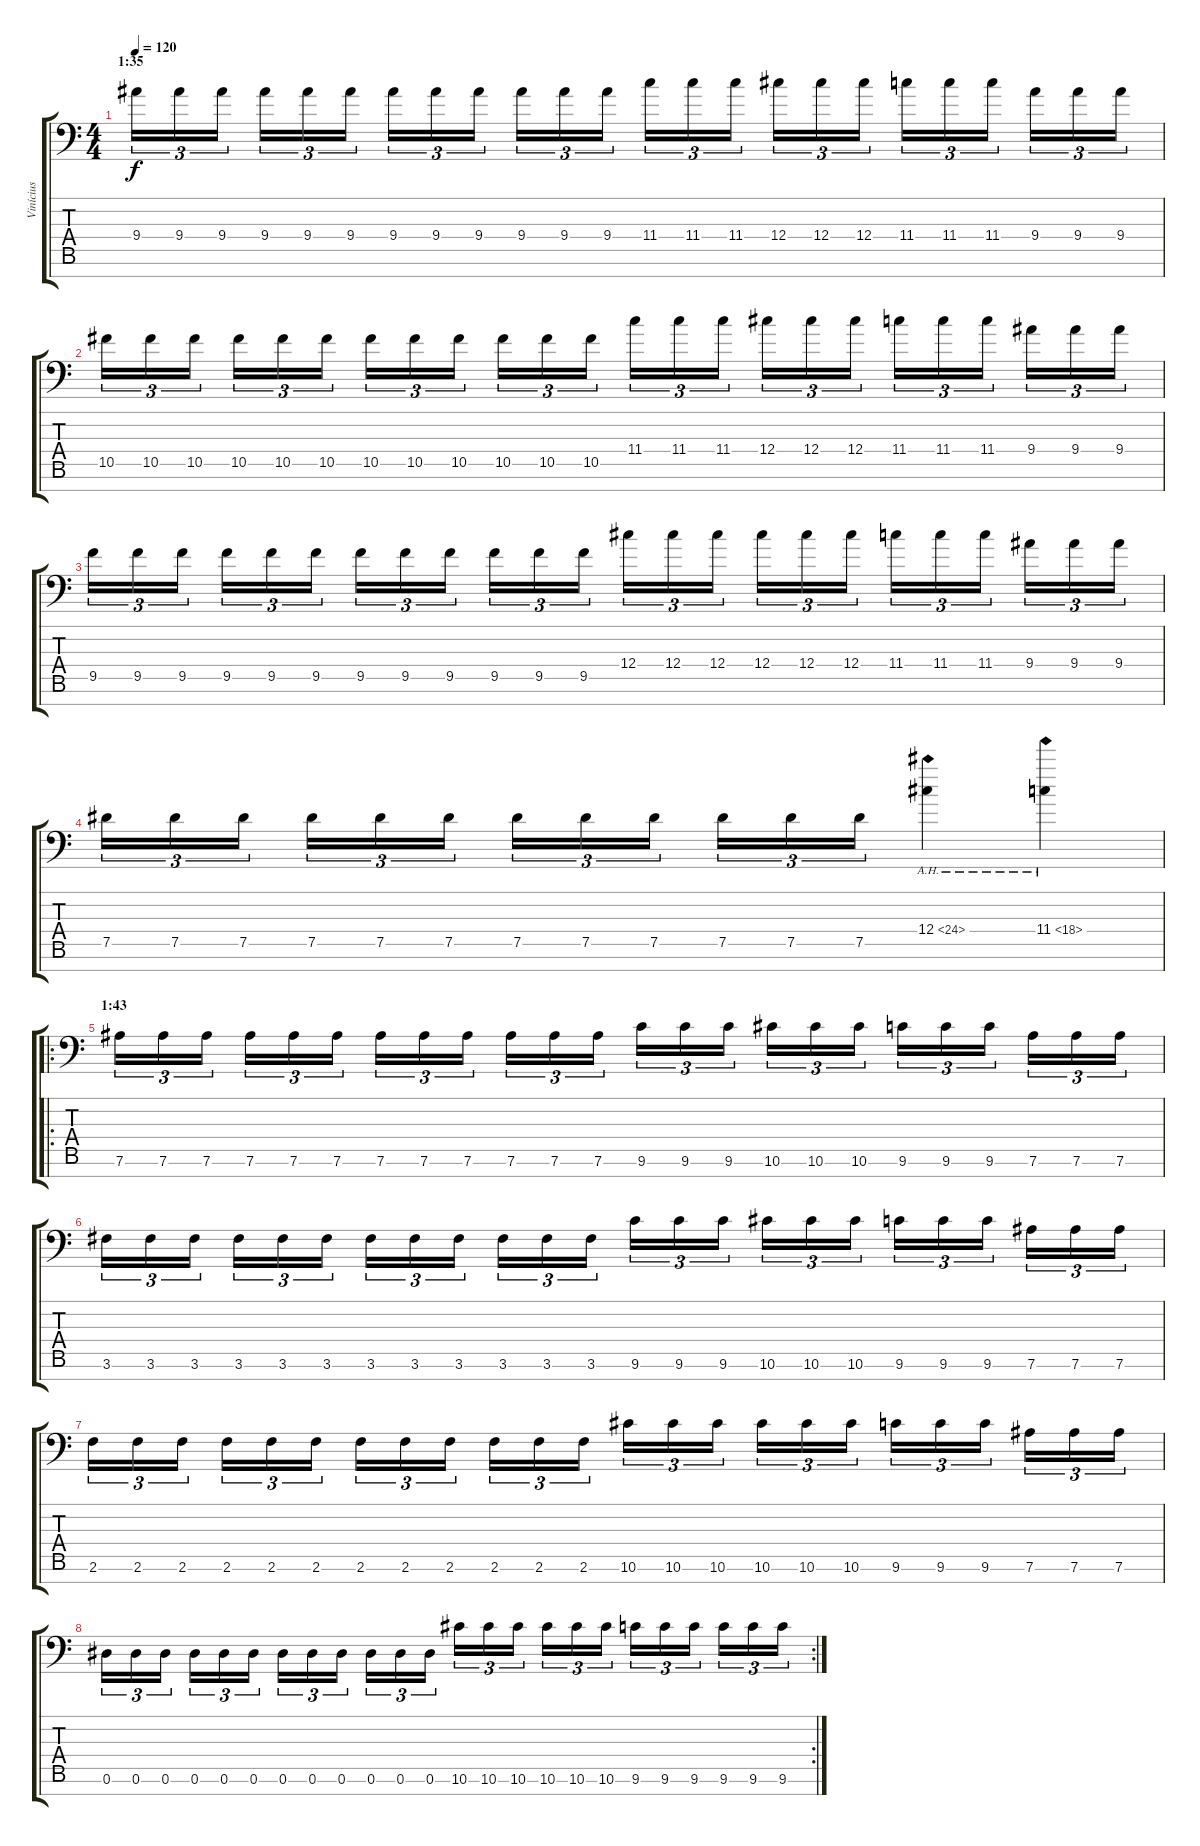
\track ("Vinícius" "Vinícius") {instrument distortionguitar}
\staff {score tabs}
\tuning (Eb4 Bb3 Gb3 Db3 Ab2 Eb2 Bb1) {hide}
\ts (4 4)
\section ("" "1:35")
\tempo 120
\clef f4
\ks c
9.4.16{tu (3 2) dy f} 9.4.16{tu (3 2)} 9.4.16{tu (3 2)} 9.4.16{tu (3 2)} 9.4.16{tu (3 2)} 9.4.16{tu (3 2)} 9.4.16{tu (3 2)} 9.4.16{tu (3 2)} 9.4.16{tu (3 2)} 9.4.16{tu (3 2)} 9.4.16{tu (3 2)} 9.4.16{tu (3 2)} 11.4.16{tu (3 2)} 11.4.16{tu (3 2)} 11.4.16{tu (3 2)} 12.4.16{tu (3 2)} 12.4.16{tu (3 2)} 12.4.16{tu (3 2)} 11.4.16{tu (3 2)} 11.4.16{tu (3 2)} 11.4.16{tu (3 2)} 9.4.16{tu (3 2)} 9.4.16{tu (3 2)} 9.4.16{tu (3 2)} |
10.5.16{tu (3 2)} 10.5.16{tu (3 2)} 10.5.16{tu (3 2)} 10.5.16{tu (3 2)} 10.5.16{tu (3 2)} 10.5.16{tu (3 2)} 10.5.16{tu (3 2)} 10.5.16{tu (3 2)} 10.5.16{tu (3 2)} 10.5.16{tu (3 2)} 10.5.16{tu (3 2)} 10.5.16{tu (3 2)} 11.4.16{tu (3 2)} 11.4.16{tu (3 2)} 11.4.16{tu (3 2)} 12.4.16{tu (3 2)} 12.4.16{tu (3 2)} 12.4.16{tu (3 2)} 11.4.16{tu (3 2)} 11.4.16{tu (3 2)} 11.4.16{tu (3 2)} 9.4.16{tu (3 2)} 9.4.16{tu (3 2)} 9.4.16{tu (3 2)} |
9.5.16{tu (3 2)} 9.5.16{tu (3 2)} 9.5.16{tu (3 2)} 9.5.16{tu (3 2)} 9.5.16{tu (3 2)} 9.5.16{tu (3 2)} 9.5.16{tu (3 2)} 9.5.16{tu (3 2)} 9.5.16{tu (3 2)} 9.5.16{tu (3 2)} 9.5.16{tu (3 2)} 9.5.16{tu (3 2)} 12.4.16{tu (3 2)} 12.4.16{tu (3 2)} 12.4.16{tu (3 2)} 12.4.16{tu (3 2)} 12.4.16{tu (3 2)} 12.4.16{tu (3 2)} 11.4.16{tu (3 2)} 11.4.16{tu (3 2)} 11.4.16{tu (3 2)} 9.4.16{tu (3 2)} 9.4.16{tu (3 2)} 9.4.16{tu (3 2)} |
7.5.16{tu (3 2)} 7.5.16{tu (3 2)} 7.5.16{tu (3 2)} 7.5.16{tu (3 2)} 7.5.16{tu (3 2)} 7.5.16{tu (3 2)} 7.5.16{tu (3 2)} 7.5.16{tu (3 2)} 7.5.16{tu (3 2)} 7.5.16{tu (3 2)} 7.5.16{tu (3 2)} 7.5.16{tu (3 2)} 12.4{ah 12}.4 11.4{ah 7}.4 |
\ro
\section ("" "1:43")
7.6.16{tu (3 2)} 7.6.16{tu (3 2)} 7.6.16{tu (3 2)} 7.6.16{tu (3 2)} 7.6.16{tu (3 2)} 7.6.16{tu (3 2)} 7.6.16{tu (3 2)} 7.6.16{tu (3 2)} 7.6.16{tu (3 2)} 7.6.16{tu (3 2)} 7.6.16{tu (3 2)} 7.6.16{tu (3 2)} 9.6.16{tu (3 2)} 9.6.16{tu (3 2)} 9.6.16{tu (3 2)} 10.6.16{tu (3 2)} 10.6.16{tu (3 2)} 10.6.16{tu (3 2)} 9.6.16{tu (3 2)} 9.6.16{tu (3 2)} 9.6.16{tu (3 2)} 7.6.16{tu (3 2)} 7.6.16{tu (3 2)} 7.6.16{tu (3 2)} |
3.6.16{tu (3 2)} 3.6.16{tu (3 2)} 3.6.16{tu (3 2)} 3.6.16{tu (3 2)} 3.6.16{tu (3 2)} 3.6.16{tu (3 2)} 3.6.16{tu (3 2)} 3.6.16{tu (3 2)} 3.6.16{tu (3 2)} 3.6.16{tu (3 2)} 3.6.16{tu (3 2)} 3.6.16{tu (3 2)} 9.6.16{tu (3 2)} 9.6.16{tu (3 2)} 9.6.16{tu (3 2)} 10.6.16{tu (3 2)} 10.6.16{tu (3 2)} 10.6.16{tu (3 2)} 9.6.16{tu (3 2)} 9.6.16{tu (3 2)} 9.6.16{tu (3 2)} 7.6.16{tu (3 2)} 7.6.16{tu (3 2)} 7.6.16{tu (3 2)} |
2.6.16{tu (3 2)} 2.6.16{tu (3 2)} 2.6.16{tu (3 2)} 2.6.16{tu (3 2)} 2.6.16{tu (3 2)} 2.6.16{tu (3 2)} 2.6.16{tu (3 2)} 2.6.16{tu (3 2)} 2.6.16{tu (3 2)} 2.6.16{tu (3 2)} 2.6.16{tu (3 2)} 2.6.16{tu (3 2)} 10.6.16{tu (3 2)} 10.6.16{tu (3 2)} 10.6.16{tu (3 2)} 10.6.16{tu (3 2)} 10.6.16{tu (3 2)} 10.6.16{tu (3 2)} 9.6.16{tu (3 2)} 9.6.16{tu (3 2)} 9.6.16{tu (3 2)} 7.6.16{tu (3 2)} 7.6.16{tu (3 2)} 7.6.16{tu (3 2)} |
\rc 2
0.6.16{tu (3 2)} 0.6.16{tu (3 2)} 0.6.16{tu (3 2)} 0.6.16{tu (3 2)} 0.6.16{tu (3 2)} 0.6.16{tu (3 2)} 0.6.16{tu (3 2)} 0.6.16{tu (3 2)} 0.6.16{tu (3 2)} 0.6.16{tu (3 2)} 0.6.16{tu (3 2)} 0.6.16{tu (3 2)} 10.6.16{tu (3 2)} 10.6.16{tu (3 2)} 10.6.16{tu (3 2)} 10.6.16{tu (3 2)} 10.6.16{tu (3 2)} 10.6.16{tu (3 2)} 9.6.16{tu (3 2)} 9.6.16{tu (3 2)} 9.6.16{tu (3 2)} 9.6.16{tu (3 2)} 9.6.16{tu (3 2)} 9.6.16{tu (3 2)}
